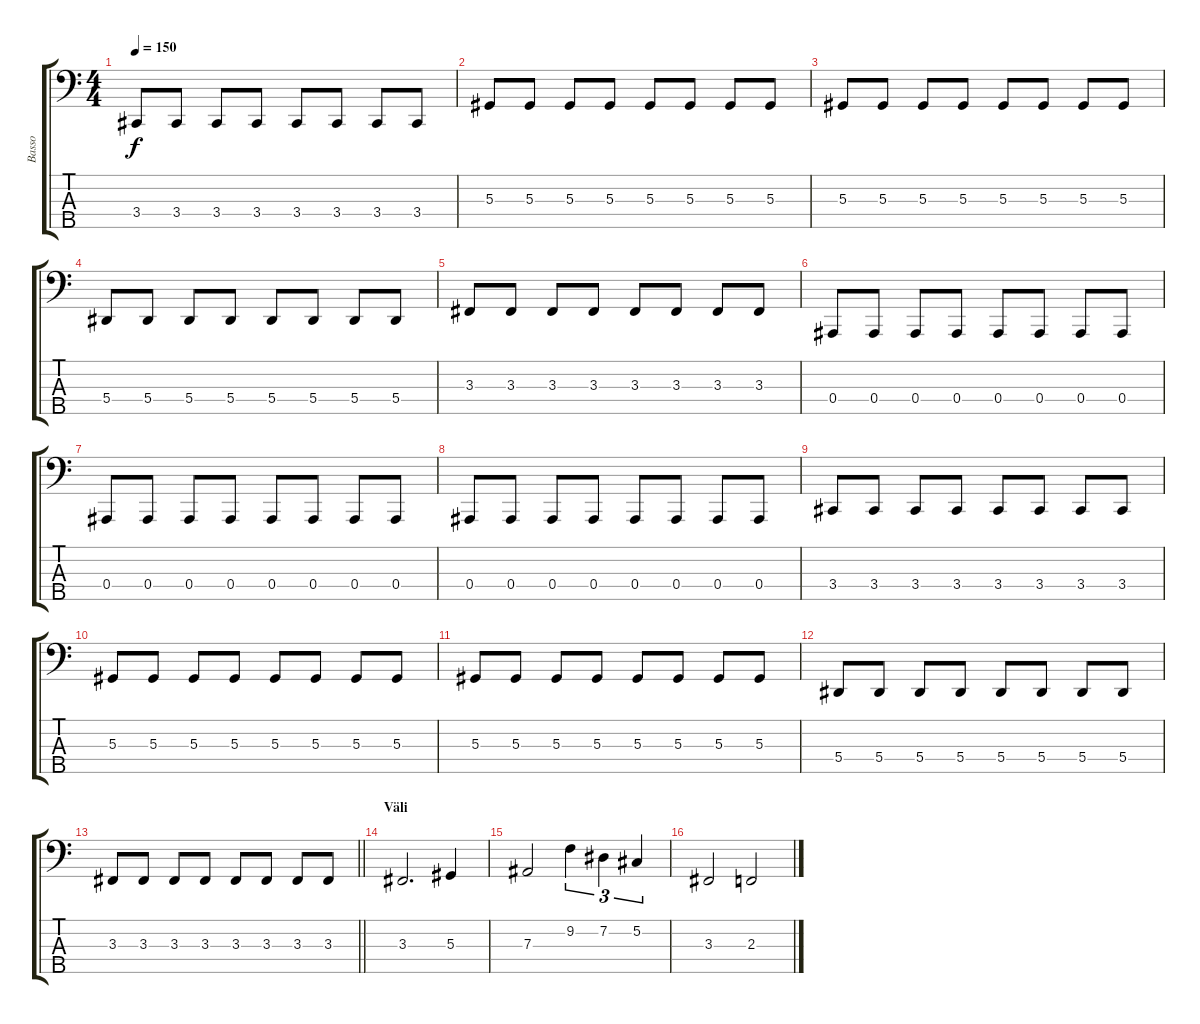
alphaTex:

\track ("Basso" "Basso") {instrument electricbassfinger}
\staff {score tabs}
\tuning (Db2 Ab1 Eb1 Bb0 F0) {hide}
\ts (4 4)
\tempo 150
\clef f4
\ks c
3.4.8{dy f} 3.4.8 3.4.8 3.4.8 3.4.8 3.4.8 3.4.8 3.4.8 |
5.3.8 5.3.8 5.3.8 5.3.8 5.3.8 5.3.8 5.3.8 5.3.8 |
5.3.8 5.3.8 5.3.8 5.3.8 5.3.8 5.3.8 5.3.8 5.3.8 |
5.4.8 5.4.8 5.4.8 5.4.8 5.4.8 5.4.8 5.4.8 5.4.8 |
3.3.8 3.3.8 3.3.8 3.3.8 3.3.8 3.3.8 3.3.8 3.3.8 |
0.4.8 0.4.8 0.4.8 0.4.8 0.4.8 0.4.8 0.4.8 0.4.8 |
0.4.8 0.4.8 0.4.8 0.4.8 0.4.8 0.4.8 0.4.8 0.4.8 |
0.4.8 0.4.8 0.4.8 0.4.8 0.4.8 0.4.8 0.4.8 0.4.8 |
3.4.8 3.4.8 3.4.8 3.4.8 3.4.8 3.4.8 3.4.8 3.4.8 |
5.3.8 5.3.8 5.3.8 5.3.8 5.3.8 5.3.8 5.3.8 5.3.8 |
5.3.8 5.3.8 5.3.8 5.3.8 5.3.8 5.3.8 5.3.8 5.3.8 |
5.4.8 5.4.8 5.4.8 5.4.8 5.4.8 5.4.8 5.4.8 5.4.8 |
\barLineRight lightlight
3.3.8 3.3.8 3.3.8 3.3.8 3.3.8 3.3.8 3.3.8 3.3.8 |
\section ("" "Väli")
3.3.2{d} 5.3.4 |
7.3.2 9.2.4{tu (3 2)} 7.2.4{tu (3 2)} 5.2.4{tu (3 2)} |
3.3.2 2.3.2
